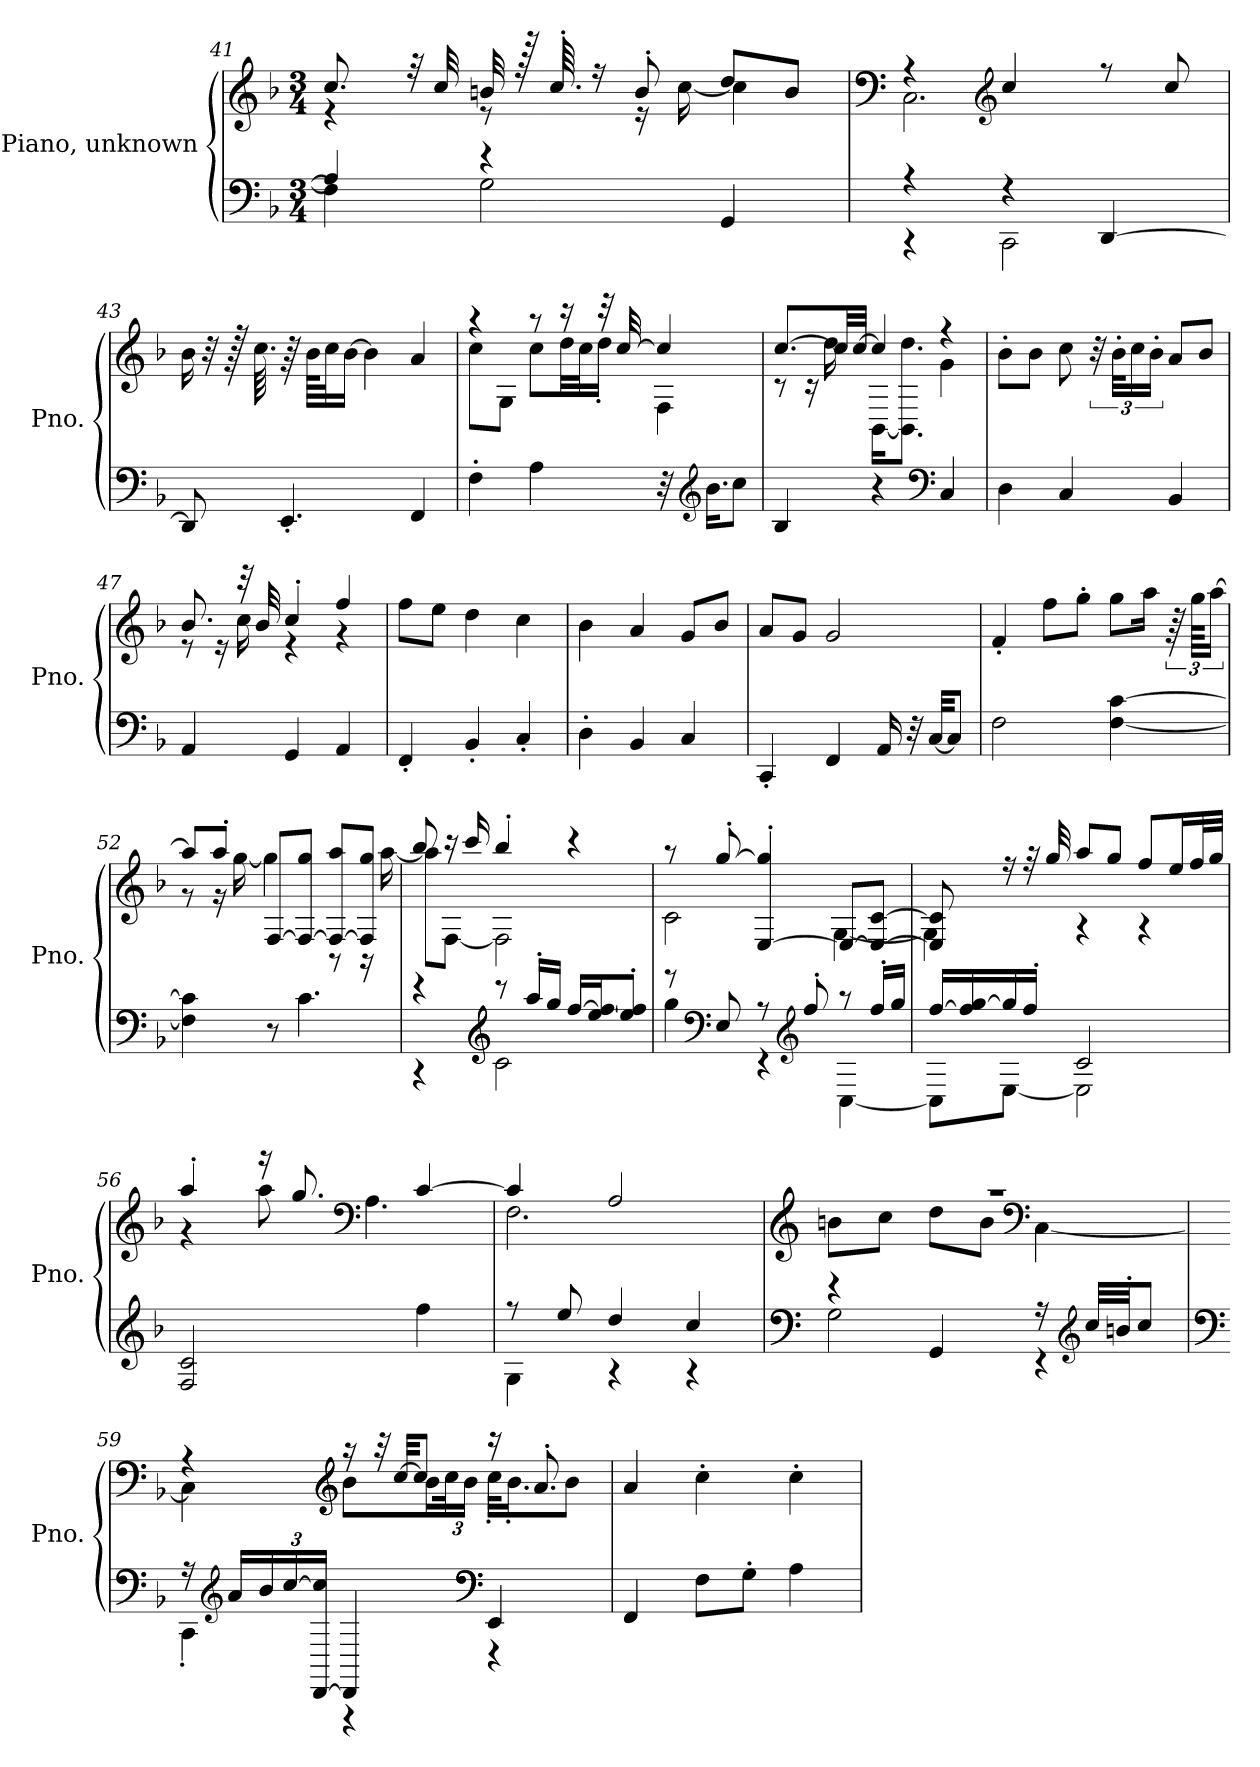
**kern	**kern
*part1	*part1
*staff2	*staff1
*I"Piano, unknown	*
*I'Pno.	*
*clefF4	*clefG2
*k[b-]	*k[b-]
*M3/4	*M3/4
=41	=41
*^	*^
4A/]	4F\]	8.cc/	4r
.	.	32r	.
.	.	32cc/	.
4r	2G\	32bn/	8r
.	.	128r	.
.	.	64.cc'/	.
.	.	16r	.
.	.	8b'/	16r
.	.	.	[16cc\
4GG/	.	8dd/L	4cc\]
.	.	8b/J	.
=42	=42	=42	=42
*	*	*clefF4	*
4r	4r	4r	2.C\
*	*	*clefG2	*
4r	2CC\	4cc/	.
[4DD/	.	8r	.
.	.	8cc/	.
*v	*v	*	*
*	*v	*v
=43	=43
8DD/]	16b-\
.	32r
.	128r
.	64.cc\
4.EE'/	64r
.	64b-\KLLL
.	32cc\J
.	[16b-\JJ
.	4b-\]
4FF/	4a/
!!LO:PB:g=z
=44	=44
*	*^
4F'\	4r	8cc\L
.	.	8G\J
4A\	8r	8cc\L
.	16r	32dd\LL
.	.	32cc\J
.	32r	16dd'\JJ
.	[32cc/	.
32r	4cc/]	4F\
*clefG2	*	*
16.b-\KL	.	.
8cc\J	.	.
=45	=45	=45
4B-/	[8.cc/L	8r
.	.	16r
.	32cc/LL]	16dd\
.	[32cc/JJJ	.
4r	4cc/]	[16BB-\KL
.	.	8.BB-\] 8.dd\J
*clefF4	*	*
4C/	4r	4g\
*	*v	*v
=46	=46
4D\	8b-'\L
.	8b-\J
4C/	8cc\
.	48r
.	48b-'\KLL
.	24cc\
.	24b-'\JJ
4BB-/	8a/L
.	8b-/J
=47	=47
*	*^
4AA/	8.b-/	8r
.	.	16r
.	32r	16cc\
.	32b-/	.
4GG/	4cc'/	4r
4AA/	4ff/	4r
*	*v	*v
!!LO:LB:g=z
=48	=48
4FF'/	8ff\L
.	8ee\J
4BB-'/	4dd\
4C'/	4cc\
=49	=49
4D'\	4b-\
4BB-/	4a/
4C/	8g/L
.	8b-/J
=50	=50
4CC'/	8a/L
.	8g/J
4FF/	2g/
16AA/	.
32r	.
[32C/KKL	.
8C/J]	.
=51	=51
2F\	4f'/
.	8ff\L
.	8gg'\J
[4F\ [4c\	8gg\L
.	16aa\Jk
.	96r
.	96gg\KKLL
.	[24aa\JJ
=52	=52
*	*^
4F\] 4c\]	8aa/L]	8r
.	8aa'/J	16r
.	.	[16gg\
8r	[8F/L	4gg\]
4.c\	8F/_ 8gg/J	.
.	8F/_ 8aa/L	8r
.	8F/] 8gg/J	16r
.	.	[16aa\
!!LO:LB:g=z	!!
=53	=53	=53
*^	*	*
4r	4r	8bb-/	8aa\L]
.	.	16r	[8F\J
.	.	16ccc/	.
*clefG2	*	*	*
8r	2c\	4bb-'/	2F\]
16aa'/LL	.	.	.
16gg/JJ	.	.	.
[16ff/LL	.	4r	.
[16ee/ 16ff/]J	.	.	.
8ee/]' 8ff/'J	.	.	.
=54	=54	=54	=54
8r	4gg\	8r	2c\
*clefF4	*	*	*
8E/	.	[8gg'/	.
8r	4r	[4E/' 4gg/]'	.
*clefG2	*	*	*
8ff'/	.	.	.
8r	[4C\	8E/L_	[4G\
16ff'/LL	.	8E/_ [8c/J	.
16gg/JJ	.	.	.
=55	=55	=55	=55
[16ff/LL	8C\L]	8E/] 8c/]	4G\]
16ff/] [16gg/	.	.	.
16gg/]	[8E\J	16r	.
16ff'/JJ	.	32r	.
.	.	32gg/	.
2c/	2E\]	8aa/L	4r
.	.	8gg/J	.
.	.	8ff/L	4r
.	.	16ee/L	.
.	.	32ff/L	.
.	.	32gg/JJJ	.
*v	*v	*	*
!!LO:LB:g=z	!!
=56	=56	=56
2F/ 2c/	4aa'/	4r
.	16r	8aa\
.	8.gg/	.
*	*clefF4	*
.	.	4.A\
4ff\	[4c/	.
=57	=57	=57
*^	*	*
8r	4G\	4c/]	2.F\
8ee/	.	.	.
4dd/	4r	2A/	.
4cc/	4r	.	.
=58	=58	=58	=58
*clefF4	*	*clefG2	*
4r	2G\	2.r	8bn\L
.	.	.	8cc\J
4GG/	.	.	8dd\L
.	.	.	8b\J
*	*	*clefF4	*
16r	4r	.	[4C\
*clefG2	*	*	*
32cc/LLL	.	.	.
32bn'/JJ	.	.	.
8cc/J	.	.	.
!!LO:LB:g=z	!!
=59	=59	=59	=59
*clefF4	*	*	*
16r	4CC'\	4r	4C\]
*clefG2	*	*	*
16a/LL	.	.	.
*Xbrackettup	*	*	*
24b-/	.	.	.
[24cc/	.	.	.
[24DD/ 24cc/]JJ	.	.	.
*	*	*clefG2	*
4DD/]	4r	16r	8b-\L
.	.	32r	.
.	.	[32cc/KKL	.
.	.	8cc/J]	16b-\L
*	*	*	*Xbrackettup
.	.	.	48cc\K
.	.	.	24b-\JJ
*clefF4	*	*	*
4EE/	4r	16r	32cc'\KLL
.	.	.	16.b-'\J
.	.	8.a'/	.
.	.	.	8b-\J
*v	*v	*	*
*	*v	*v
=60	=60
4FF/	4a/
8F\L	4cc'\
8G'\J	.
4A\	4cc'\
=	=
*-	*-
